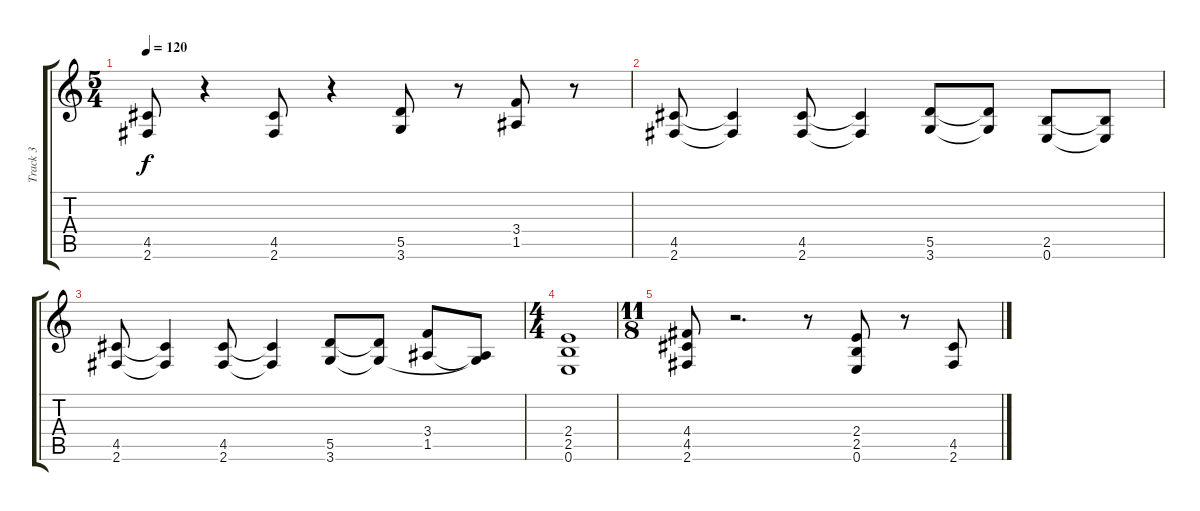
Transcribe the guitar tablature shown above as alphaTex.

\track ("Track 3" "Track 3") {instrument distortionguitar}
\staff {score tabs}
\tuning (E4 B3 G3 D3 A2 E2) {hide}
\ts (5 4)
\tempo 120
\clef g2
\ks c
(4.5 2.6).8{dy f} r.4 (4.5 2.6).8 r.4 (5.5 3.6).8 r.8 (3.4 1.5).8 r.8 |
(4.5 2.6).8 (4.5{t} 2.6{t}).4 (4.5 2.6).8 (4.5{t} 2.6{t}).4 (5.5 3.6).8 (5.5{t} 3.6{t}).8 (2.5 0.6).8 (2.5{t} 0.6{t}).8 |
(4.5 2.6).8 (4.5{t} 2.6{t}).4 (4.5 2.6).8 (4.5{t} 2.6{t}).4 (5.5 3.6).8 (5.5{t} 3.6{t}).8 (3.4 1.5).8 (1.5{t} 3.6{t}).8 |
\ts (4 4)
(2.4 2.5 0.6).1 |
\ts (11 8)
(4.4 4.5 2.6).8 r.2{d} r.8 (2.4 2.5 0.6).8 r.8 (4.5 2.6).8
